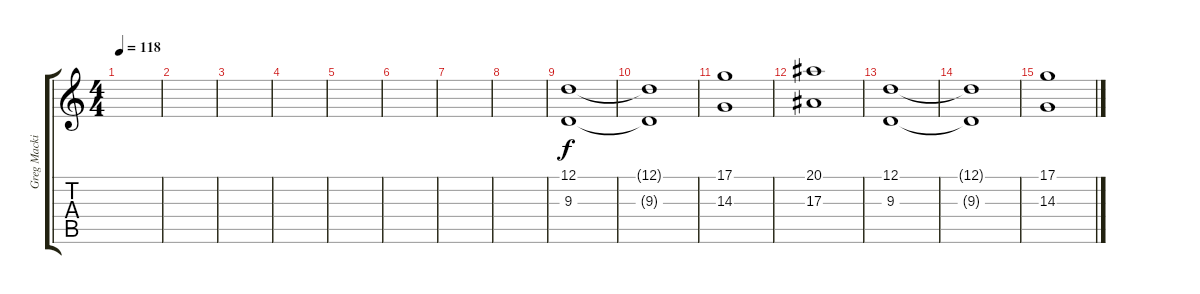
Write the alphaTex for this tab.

\track ("Greg Mackintosh" "Greg Macki") {instrument stringensemble1}
\staff {score tabs}
\tuning (D4 A3 F3 C3 G2 D2) {hide}
\ts (4 4)
\tempo 118
\clef g2
\ks c
|
|
|
|
|
|
|
|
(12.1 9.3).1 |
(12.1{t} 9.3{t}).1 |
(17.1 14.3).1 |
(20.1 17.3).1 |
(12.1 9.3).1 |
(12.1{t} 9.3{t}).1 |
(17.1 14.3).1
